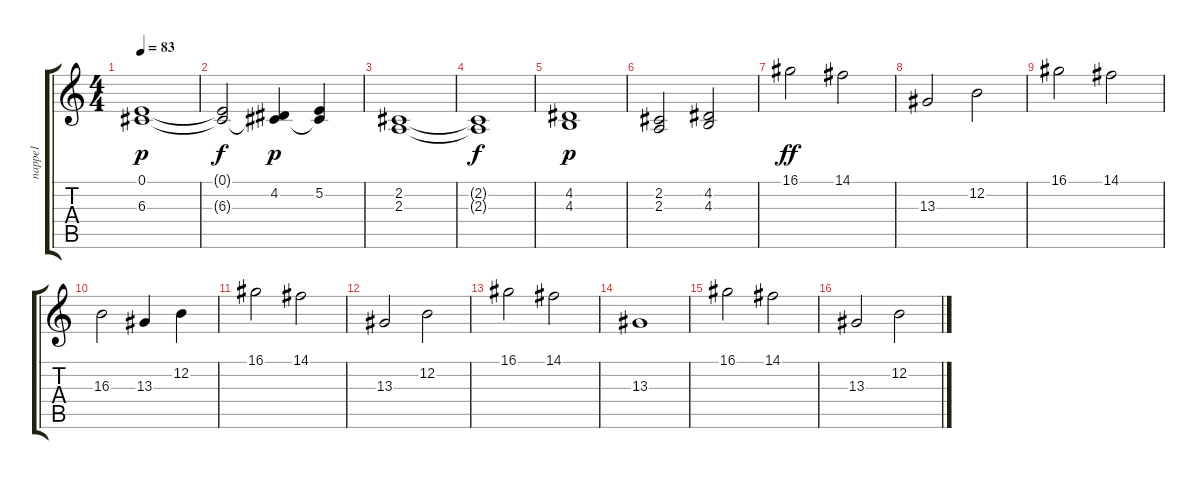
\track ("nappe1" "nappe1") {instrument stringensemble1}
\staff {score tabs}
\tuning (E4 B3 G3 D3 A2 E2) {hide}
\ts (4 4)
\tempo 83
\clef g2
\ks c
(0.1 6.3).1{dy p} |
(0.1{t} 6.3{t}).2{dy f} (4.2 6.3{t}).4{dy p} (5.2 6.3{t}).4 |
(2.2 2.3).1 |
(2.2{t} 2.3{t}).1{dy f} |
(4.2 4.3).1{dy p} |
(2.2 2.3).2 (4.2 4.3).2 |
16.1.2{dy ff} 14.1.2 |
13.3.2 12.2.2 |
16.1.2 14.1.2 |
16.3.2 13.3.4 12.2.4 |
16.1.2 14.1.2 |
13.3.2 12.2.2 |
16.1.2 14.1.2 |
13.3.1 |
16.1.2 14.1.2 |
13.3.2 12.2.2
